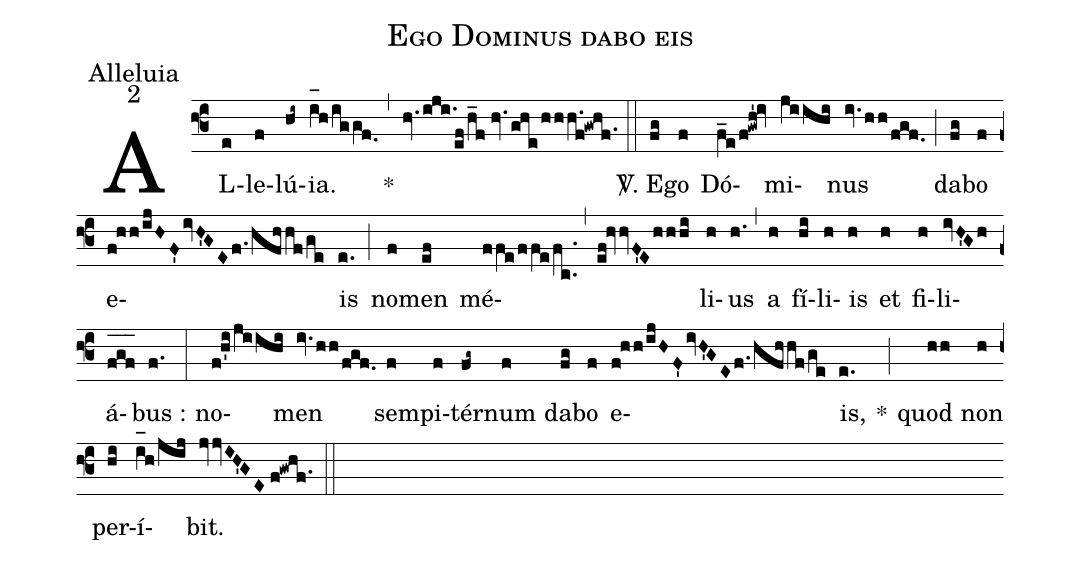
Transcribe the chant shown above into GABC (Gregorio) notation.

name:Ego Dominus dabo eis;
office-part:Alleluia;
mode:2;
%%
(f3) AL(e)le(f)lú(hi~){ia}.(i_[oh:h]h/iggf.0) <clear>*(,) (hv.iji./[-0.5]ef/h_f//hv.ghe/hhh.f!gwhf.1) (::) <sp>V/</sp>. E(fg)go(f) Dó(f_e/f!gwh'!iv)mi(jiihi)nus(iv.hh/fgf.) (;) da(fg)bo(f) e(f!hh/ijHF'ivH'GEf./hfhhf/ge)is(e.) (;) no(f)men(ef) mé(ffe/ffe/fc..)(,)(ef!hvvF'Ehhhi)li(h)us(h.) (,) a(h) fí(hi)li(h)is(h) et(h) fi(h)li(ivH'Gh)á(f_[oh:h]g_[oh:h]f_[oh:h])bus :(f.) (:) no(f!h'i/jiihi)men(iv.hh/fgf.) sem(f)pi(f)tér(fg~)num(f) da(fg)bo(f) e(f!hh/ijHF'ivH'GEf./hfhhf/ge)is,(e.) *(;) quod(hh) non(h) per(hi)í(i_[oh:h]h/jij)bit.(jvvIH'GE//f!gwhf.1) (::)
